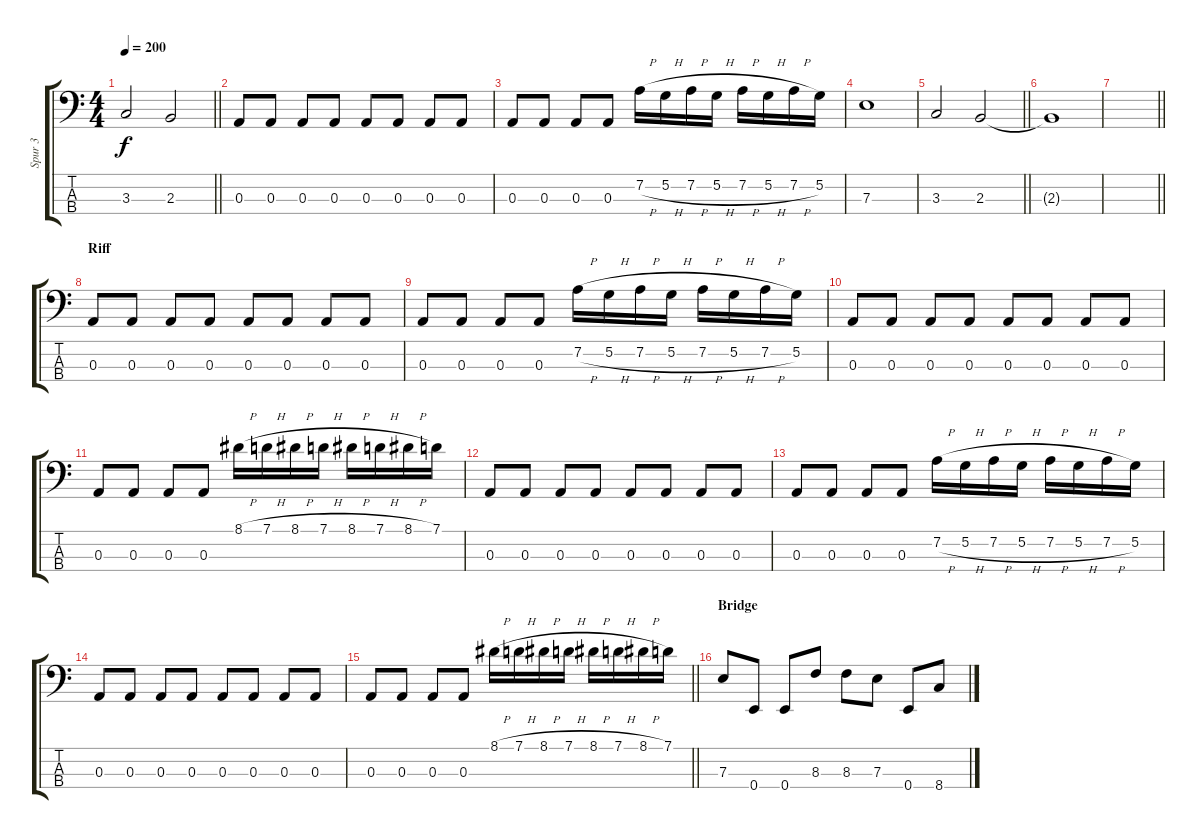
\track ("Spur 3" "Spur 3") {instrument electricbasspick}
\staff {score tabs}
\tuning (G2 D2 A1 E1) {hide}
\ts (4 4)
\tempo 200
\clef f4
\barLineRight lightlight
\ks c
3.3.2{dy f} 2.3.2 |
0.3.8 0.3.8 0.3.8 0.3.8 0.3.8 0.3.8 0.3.8 0.3.8 |
0.3.8 0.3.8 0.3.8 0.3.8 7.2{h}.16 5.2{h}.16 7.2{h}.16 5.2{h}.16 7.2{h}.16 5.2{h}.16 7.2{h}.16 5.2.16 |
7.3.1 |
\barLineRight lightlight
3.3.2 2.3.2 |
2.3{t}.1 |
\barLineRight lightlight
|
\section ("" "Riff")
0.3.8 0.3.8 0.3.8 0.3.8 0.3.8 0.3.8 0.3.8 0.3.8 |
0.3.8 0.3.8 0.3.8 0.3.8 7.2{h}.16 5.2{h}.16 7.2{h}.16 5.2{h}.16 7.2{h}.16 5.2{h}.16 7.2{h}.16 5.2.16 |
0.3.8 0.3.8 0.3.8 0.3.8 0.3.8 0.3.8 0.3.8 0.3.8 |
0.3.8 0.3.8 0.3.8 0.3.8 8.1{h}.16 7.1{h}.16 8.1{h}.16 7.1{h}.16 8.1{h}.16 7.1{h}.16 8.1{h}.16 7.1.16 |
0.3.8 0.3.8 0.3.8 0.3.8 0.3.8 0.3.8 0.3.8 0.3.8 |
0.3.8 0.3.8 0.3.8 0.3.8 7.2{h}.16 5.2{h}.16 7.2{h}.16 5.2{h}.16 7.2{h}.16 5.2{h}.16 7.2{h}.16 5.2.16 |
0.3.8 0.3.8 0.3.8 0.3.8 0.3.8 0.3.8 0.3.8 0.3.8 |
\barLineRight lightlight
0.3.8 0.3.8 0.3.8 0.3.8 8.1{h}.16 7.1{h}.16 8.1{h}.16 7.1{h}.16 8.1{h}.16 7.1{h}.16 8.1{h}.16 7.1.16 |
\section ("" "Bridge")
7.3.8 0.4.8 0.4.8 8.3.8 8.3.8 7.3.8 0.4.8 8.4.8
